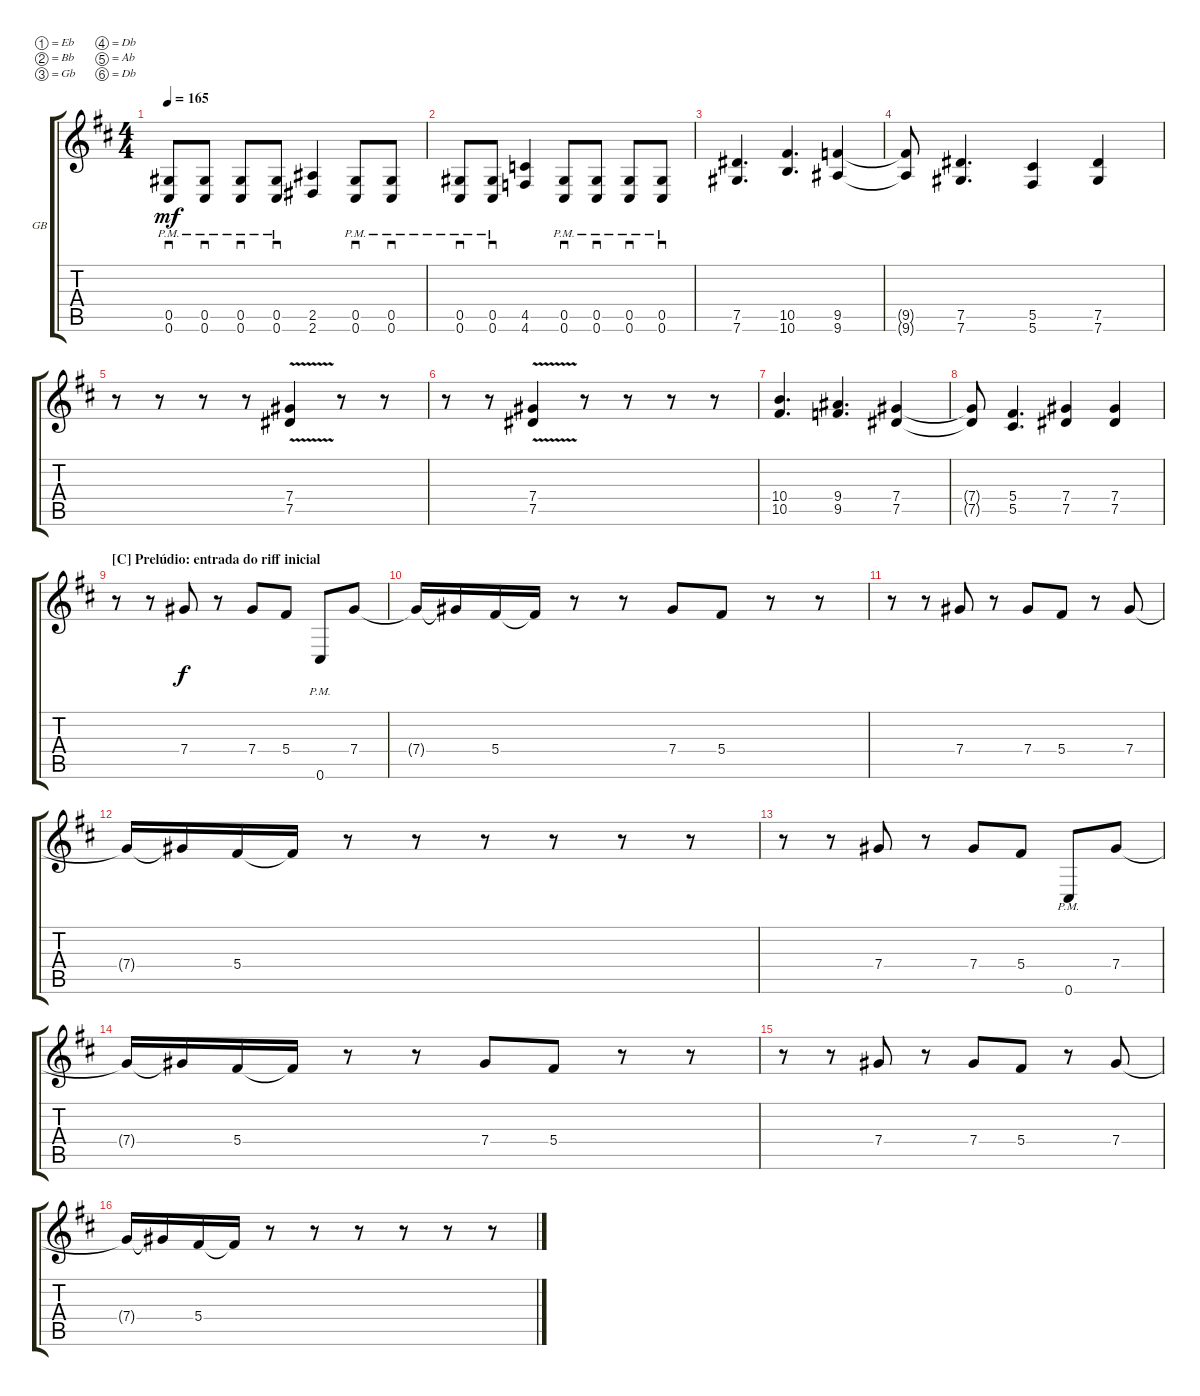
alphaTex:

\defaultSystemsLayout 4
\bracketExtendMode groupsimilarinstruments
\firstSystemTrackNameOrientation horizontal
\otherSystemsTrackNameOrientation horizontal
\track ("Guitarra 2: Base" "GB") {multiBarRest instrument distortionguitar}
\staff {score tabs}
\tuning (Eb4 Bb3 Gb3 Db3 Ab2 Db2)
\ts (4 4)
\tempo 165
\clef g2
\ks d
(0.6{pm} 0.5{pm}).8{sd dy mf} (0.6{pm} 0.5{pm}).8{sd} (0.6{pm} 0.5{pm}).8{sd} (0.6{pm} 0.5{pm}).8{sd} (2.5 2.6).4 (0.6{pm} 0.5{pm}).8{sd} (0.6{pm} 0.5{pm}).8{sd} |
(0.6{pm} 0.5{pm}).8{sd} (0.6{pm} 0.5{pm}).8{sd} (4.5 4.6).4 (0.6{pm} 0.5{pm}).8{sd} (0.6{pm} 0.5{pm}).8{sd} (0.6{pm} 0.5{pm}).8{sd} (0.6{pm} 0.5{pm}).8{sd} |
(7.6 7.5).4{d} (10.5 10.6).4{d} (9.5 9.6).4 |
(9.5{t} 9.6{t}).8 (7.5 7.6).4{d} (5.5 5.6).4 (7.6 7.5).4 |
r.8 r.8 r.8 r.8 (7.5{v} 7.4{v}).4 r.8 r.8 |
r.8 r.8 (7.5{v} 7.4{v}).4 r.8 r.8 r.8 r.8 |
(10.5 10.4).4{d} (9.4 9.5).4{d} (7.5 7.4).4 |
(7.4{t} 7.5{t}).8 (5.4 5.5).4{d} (7.5 7.4).4 (7.4 7.5).4 |
\section ("C" "Prelúdio: entrada do riff inicial")
r.8 r.8 7.4.8{dy f} r.8 7.4.8 5.4.8 0.6{pm}.8 7.4.8 |
7.4{t}.16 7.4{t}.16 5.4.16 5.4{t}.16 r.8 r.8 7.4.8 5.4.8 r.8 r.8 |
r.8 r.8 7.4.8 r.8 7.4.8 5.4.8 r.8 7.4.8 |
7.4{t}.16 7.4{t}.16 5.4.16 5.4{t}.16 r.8 r.8 r.8 r.8 r.8 r.8 |
r.8 r.8 7.4.8 r.8 7.4.8 5.4.8 0.6{pm}.8 7.4.8 |
7.4{t}.16 7.4{t}.16 5.4.16 5.4{t}.16 r.8 r.8 7.4.8 5.4.8 r.8 r.8 |
r.8 r.8 7.4.8 r.8 7.4.8 5.4.8 r.8 7.4.8 |
7.4{t}.16 7.4{t}.16 5.4.16 5.4{t}.16 r.8 r.8 r.8 r.8 r.8 r.8
